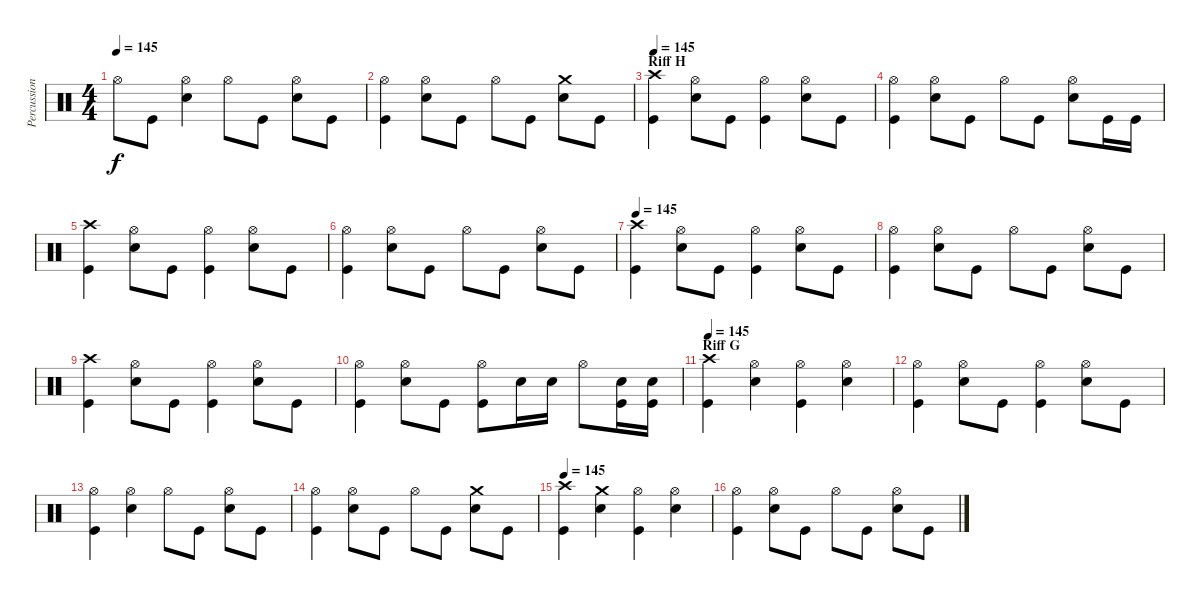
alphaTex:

\track ("Percussion" "Percussion") {instrument percussion}
\staff {score}
\articulation defaults
\ts (4 4)
\tempo 145
\clef neutral
\ks c "Hi-Hat (open)".8{dy f} "Kick (hit)".8
("Hi-Hat (open)" "Electric Snare (hit)").4 "Hi-Hat (open)".8 "Kick (hit)".8 ("Hi-Hat (open)" "Electric Snare (hit)").8 "Kick (hit)".8 |
("Hi-Hat (open)" "Kick (hit)").4 ("Hi-Hat (open)" "Electric Snare (hit)").8 "Kick (hit)".8 "Hi-Hat (open)".8 "Kick (hit)".8 ("Crash medium (hit)" "Electric Snare (hit)").8 "Kick (hit)".8 |
\section ("" "Riff H")
\tempo 145
("Crash high (hit)" "Kick (hit)").4 ("Hi-Hat (open)" "Electric Snare (hit)").8 "Kick (hit)".8 ("Hi-Hat (open)" "Kick (hit)").4 ("Hi-Hat (open)" "Electric Snare (hit)").8 "Kick (hit)".8 |
("Hi-Hat (open)" "Kick (hit)").4 ("Hi-Hat (open)" "Electric Snare (hit)").8 "Kick (hit)".8 "Hi-Hat (open)".8 "Kick (hit)".8 ("Hi-Hat (open)" "Electric Snare (hit)").8 "Kick (hit)".16 "Kick (hit)".16 |
("Crash high (hit)" "Kick (hit)").4 ("Hi-Hat (open)" "Electric Snare (hit)").8 "Kick (hit)".8 ("Hi-Hat (open)" "Kick (hit)").4 ("Hi-Hat (open)" "Electric Snare (hit)").8 "Kick (hit)".8 |
("Hi-Hat (open)" "Kick (hit)").4 ("Hi-Hat (open)" "Electric Snare (hit)").8 "Kick (hit)".8 "Hi-Hat (open)".8 "Kick (hit)".8 ("Hi-Hat (open)" "Electric Snare (hit)").8 "Kick (hit)".8 |
\tempo 145
("Crash high (hit)" "Kick (hit)").4 ("Hi-Hat (open)" "Electric Snare (hit)").8 "Kick (hit)".8 ("Hi-Hat (open)" "Kick (hit)").4 ("Hi-Hat (open)" "Electric Snare (hit)").8 "Kick (hit)".8 |
("Hi-Hat (open)" "Kick (hit)").4 ("Hi-Hat (open)" "Electric Snare (hit)").8 "Kick (hit)".8 "Hi-Hat (open)".8 "Kick (hit)".8 ("Hi-Hat (open)" "Electric Snare (hit)").8 "Kick (hit)".8 |
("Crash high (hit)" "Kick (hit)").4 ("Hi-Hat (open)" "Electric Snare (hit)").8 "Kick (hit)".8 ("Hi-Hat (open)" "Kick (hit)").4 ("Hi-Hat (open)" "Electric Snare (hit)").8 "Kick (hit)".8 |
("Hi-Hat (open)" "Kick (hit)").4 ("Hi-Hat (open)" "Electric Snare (hit)").8 "Kick (hit)".8 ("Hi-Hat (open)" "Kick (hit)").8 "Electric Snare (hit)".16 "Electric Snare (hit)".16 "Hi-Hat (open)".8 ("Electric Snare (hit)" "Kick (hit)").16 ("Electric Snare (hit)" "Kick (hit)").16 |
\section ("" "Riff G")
\tempo 145
("Crash high (hit)" "Kick (hit)").4 ("Hi-Hat (open)" "Electric Snare (hit)").4 ("Hi-Hat (open)" "Kick (hit)").4 ("Hi-Hat (open)" "Electric Snare (hit)").4 |
("Hi-Hat (open)" "Kick (hit)").4 ("Hi-Hat (open)" "Electric Snare (hit)").8 "Kick (hit)".8 ("Hi-Hat (open)" "Kick (hit)").4 ("Hi-Hat (open)" "Electric Snare (hit)").8 "Kick (hit)".8 |
("Hi-Hat (open)" "Kick (hit)").4 ("Hi-Hat (open)" "Electric Snare (hit)").4 "Hi-Hat (open)".8 "Kick (hit)".8 ("Hi-Hat (open)" "Electric Snare (hit)").8 "Kick (hit)".8 |
("Hi-Hat (open)" "Kick (hit)").4 ("Hi-Hat (open)" "Electric Snare (hit)").8 "Kick (hit)".8 "Hi-Hat (open)".8 "Kick (hit)".8 ("Crash medium (hit)" "Electric Snare (hit)").8 "Kick (hit)".8 |
\tempo 145
("Crash high (hit)" "Kick (hit)").4 ("Crash medium (hit)" "Electric Snare (hit)").4 ("Hi-Hat (open)" "Kick (hit)").4 ("Hi-Hat (open)" "Electric Snare (hit)").4 |
("Hi-Hat (open)" "Kick (hit)").4 ("Hi-Hat (open)" "Electric Snare (hit)").8 "Kick (hit)".8 "Hi-Hat (open)".8 "Kick (hit)".8 ("Hi-Hat (open)" "Electric Snare (hit)").8 "Kick (hit)".8
